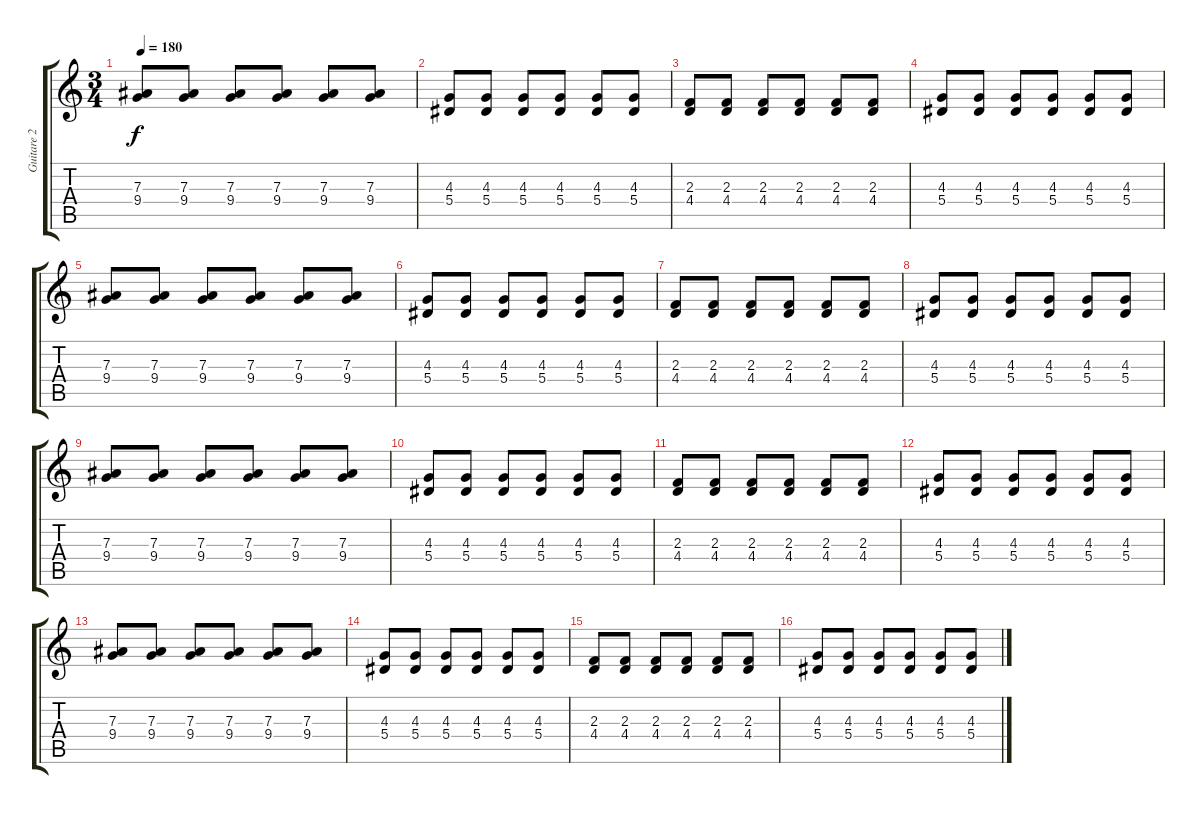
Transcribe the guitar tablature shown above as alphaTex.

\track ("Guitare 2" "Guitare 2") {instrument acousticguitarsteel}
\staff {score tabs}
\tuning (C4 G3 Eb3 Bb2 F2 C2) {hide}
\ts (3 4)
\tempo 180
\clef g2
\ks c
(7.3 9.4).8{dy f} (7.3 9.4).8 (7.3 9.4).8 (7.3 9.4).8 (7.3 9.4).8 (7.3 9.4).8 |
(4.3 5.4).8 (4.3 5.4).8 (4.3 5.4).8 (4.3 5.4).8 (4.3 5.4).8 (4.3 5.4).8 |
(2.3 4.4).8 (2.3 4.4).8 (2.3 4.4).8 (2.3 4.4).8 (2.3 4.4).8 (2.3 4.4).8 |
(4.3 5.4).8 (4.3 5.4).8 (4.3 5.4).8 (4.3 5.4).8 (4.3 5.4).8 (4.3 5.4).8 |
(7.3 9.4).8 (7.3 9.4).8 (7.3 9.4).8 (7.3 9.4).8 (7.3 9.4).8 (7.3 9.4).8 |
(4.3 5.4).8 (4.3 5.4).8 (4.3 5.4).8 (4.3 5.4).8 (4.3 5.4).8 (4.3 5.4).8 |
(2.3 4.4).8 (2.3 4.4).8 (2.3 4.4).8 (2.3 4.4).8 (2.3 4.4).8 (2.3 4.4).8 |
(4.3 5.4).8 (4.3 5.4).8 (4.3 5.4).8 (4.3 5.4).8 (4.3 5.4).8 (4.3 5.4).8 |
(7.3 9.4).8 (7.3 9.4).8 (7.3 9.4).8 (7.3 9.4).8 (7.3 9.4).8 (7.3 9.4).8 |
(4.3 5.4).8 (4.3 5.4).8 (4.3 5.4).8 (4.3 5.4).8 (4.3 5.4).8 (4.3 5.4).8 |
(2.3 4.4).8 (2.3 4.4).8 (2.3 4.4).8 (2.3 4.4).8 (2.3 4.4).8 (2.3 4.4).8 |
(4.3 5.4).8 (4.3 5.4).8 (4.3 5.4).8 (4.3 5.4).8 (4.3 5.4).8 (4.3 5.4).8 |
(7.3 9.4).8 (7.3 9.4).8 (7.3 9.4).8 (7.3 9.4).8 (7.3 9.4).8 (7.3 9.4).8 |
(4.3 5.4).8 (4.3 5.4).8 (4.3 5.4).8 (4.3 5.4).8 (4.3 5.4).8 (4.3 5.4).8 |
(2.3 4.4).8 (2.3 4.4).8 (2.3 4.4).8 (2.3 4.4).8 (2.3 4.4).8 (2.3 4.4).8 |
(4.3 5.4).8 (4.3 5.4).8 (4.3 5.4).8 (4.3 5.4).8 (4.3 5.4).8 (4.3 5.4).8
